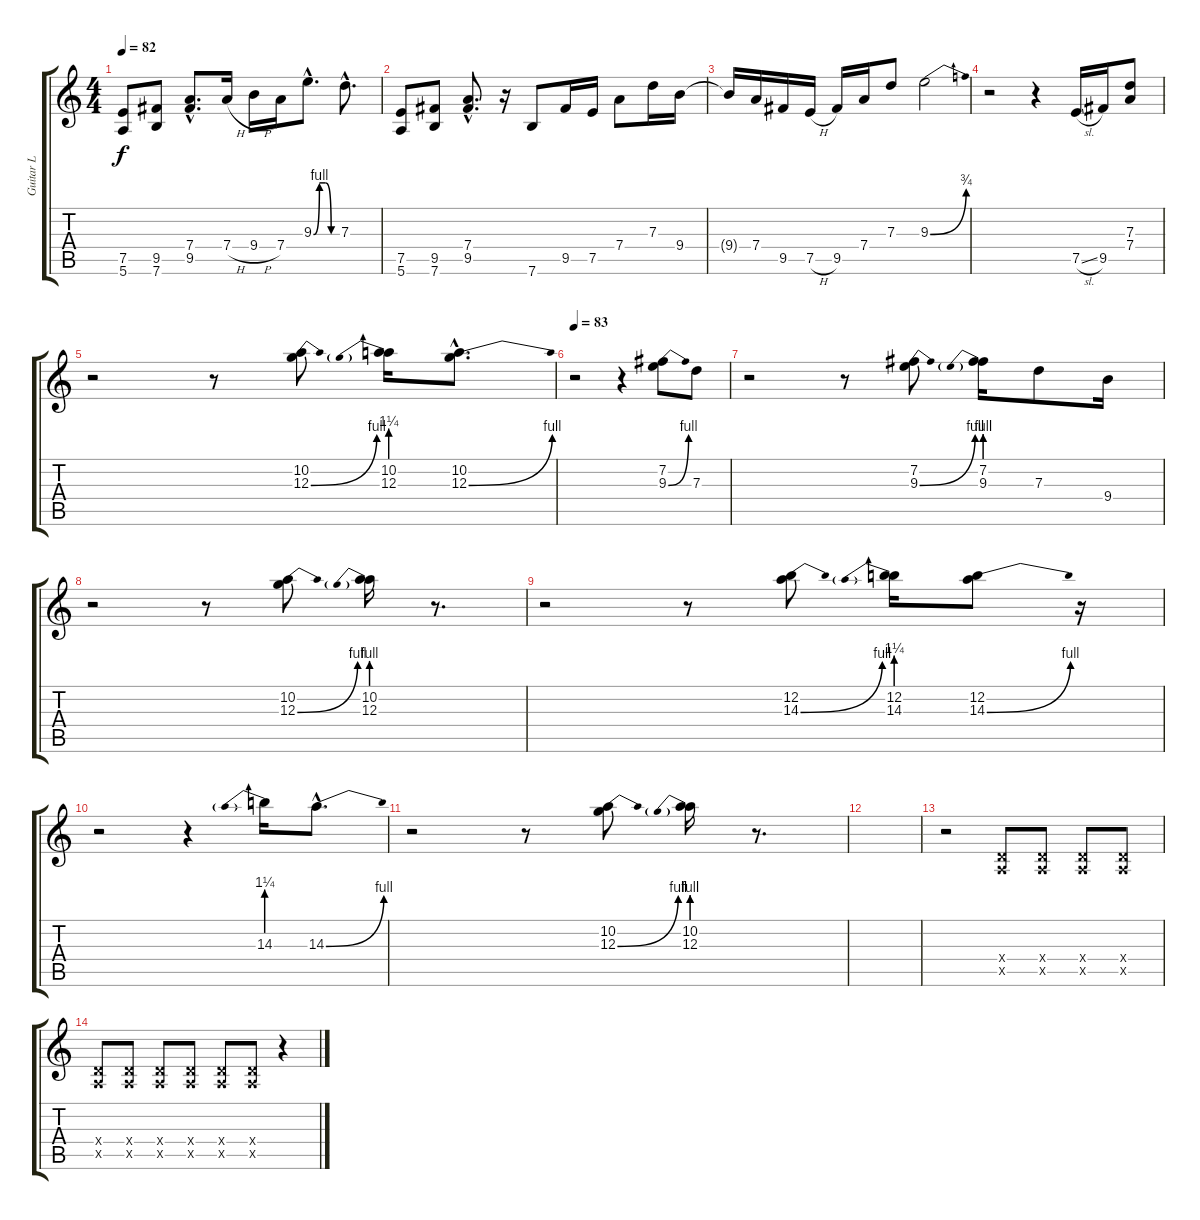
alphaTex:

\track ("Guitar L" "Guitar L") {instrument distortionguitar}
\staff {score tabs}
\tuning (E4 B3 G3 D3 A2 E2) {hide}
\ts (4 4)
\tempo 82
\clef g2
\ks c
(7.5 5.6).8{dy f} (9.5 7.6).8 (7.4{hac} 9.5{hac}).8{d} 7.4{h}.16 9.4{h}.16 7.4.16 9.3{be (custom 0 0 15 4 30 4 45 0 60 0) hac}.8{d} 7.3{hac}.8{d} |
(7.5 5.6).8 (9.5 7.6).8 (7.4{hac} 9.5{hac}).8{d} r.16 7.6.8 9.5.16 7.5.16 7.4.8 7.3.16 9.4.16 |
9.4{t}.16 7.4.16 9.5.16 7.5{h}.16 9.5.16 7.4.16 7.3.8 9.3{be (bend 0 0 60 3)}.2 |
r.2 r.4 7.5{sl}.16 9.5.16 (7.3 7.4).8 |
r.2 r.8 (10.2 12.3{be (bend 0 0 60 4)}).8 (10.2 12.3{be (prebend 0 5 60 5)}).16 (10.2{hac} 12.3{be (bend 0 0 60 4) hac}).8{d} |
\tempo 83
r.2 r.4 (7.2 9.3{be (bend 0 0 60 4)}).8 7.3.8 |
r.2 r.8 (7.2 9.3{be (bend 0 0 60 4)}).8 (7.2 9.3{be (prebend 0 4 60 4)}).16 7.3.8 9.4.16 |
r.2 r.8 (10.2 12.3{be (bend 0 0 60 4)}).8 (10.2 12.3{be (prebend 0 4 60 4)}).16 r.8{d} |
r.2 r.8 (12.2 14.3{be (bend 0 0 60 4)}).8 (12.2 14.3{be (prebend 0 5 60 5)}).16 (12.2 14.3{be (bend 0 0 60 4)}).8 r.16 |
r.2 r.4 14.3{be (prebend 0 5 60 5)}.16 14.3{be (bend 0 0 60 4) hac}.8{d} |
r.2 r.8 (10.2 12.3{be (bend 0 0 60 4)}).8 (10.2 12.3{be (prebend 0 4 60 4)}).16 r.8{d} |
|
r.2 (0.4{x} 0.5{x}).8 (0.4{x} 0.5{x}).8 (0.4{x} 0.5{x}).8 (0.4{x} 0.5{x}).8 |
(0.4{x} 0.5{x}).8 (0.4{x} 0.5{x}).8 (0.4{x} 0.5{x}).8 (0.4{x} 0.5{x}).8 (0.4{x} 0.5{x}).8 (0.4{x} 0.5{x}).8 r.4
